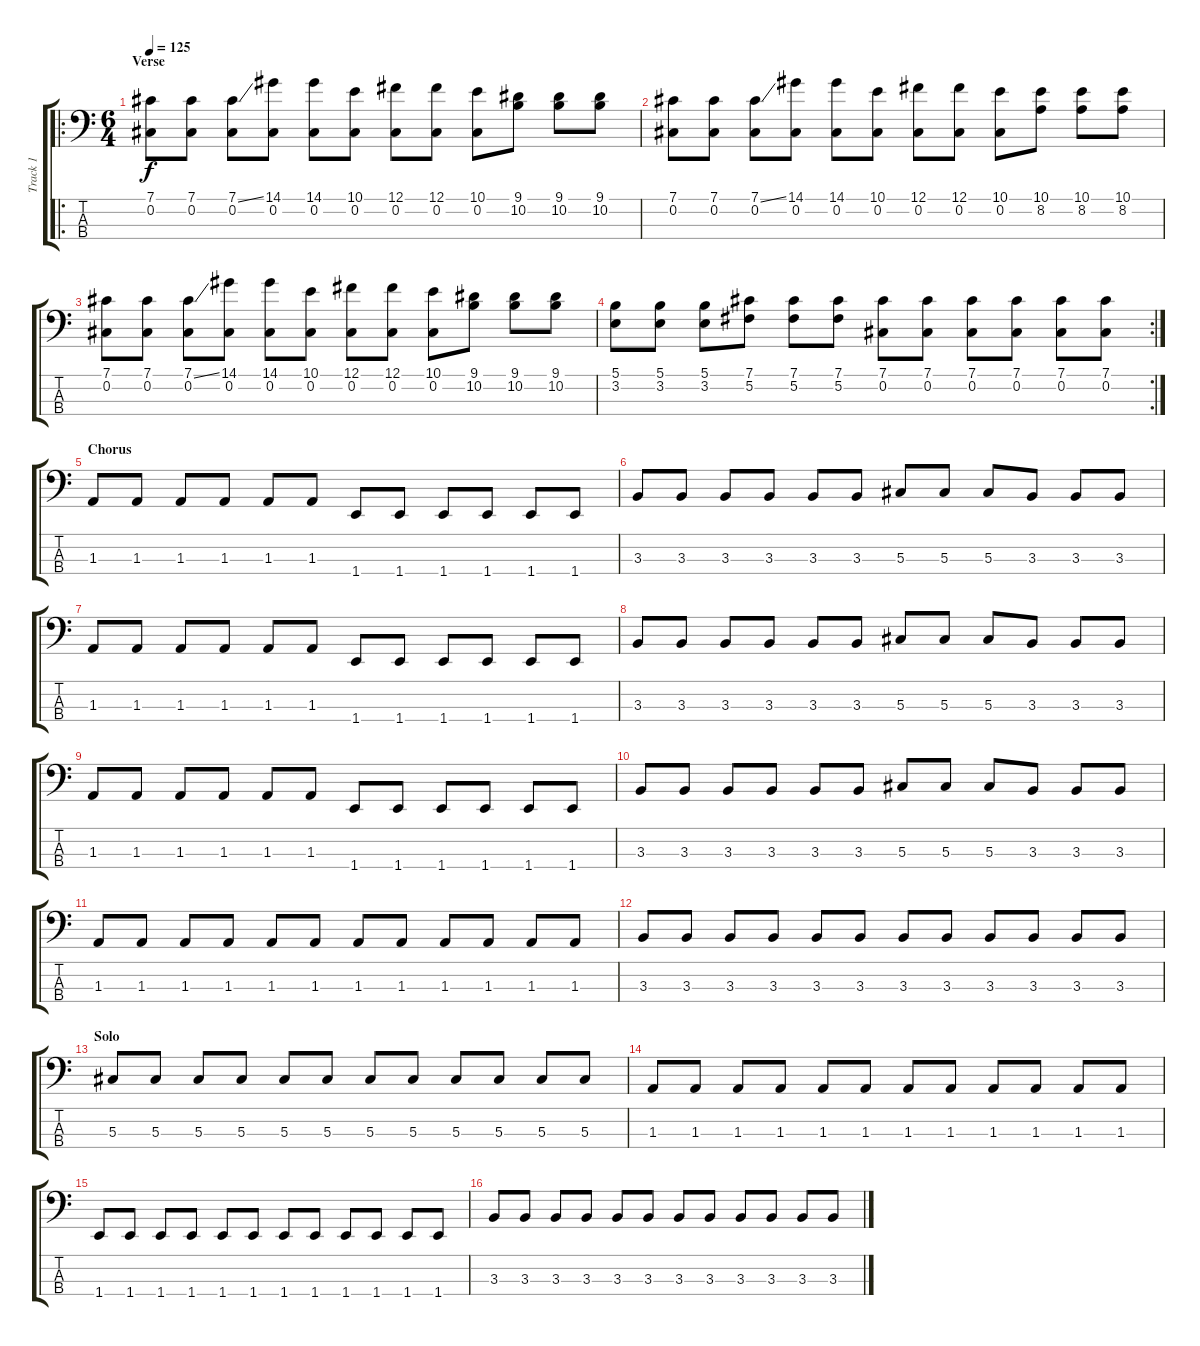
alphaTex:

\track ("Track 1" "Track 1") {instrument electricbasspick}
\staff {score tabs}
\tuning (Gb2 Db2 Ab1 Eb1) {hide}
\ro
\ts (6 4)
\section ("" "Verse")
\tempo 125
\clef f4
\ks c
(7.1 0.2).8{dy f} (7.1 0.2).8 (7.1{ss} 0.2).8 (14.1 0.2).8 (14.1 0.2).8 (10.1 0.2).8 (12.1 0.2).8 (12.1 0.2).8 (10.1 0.2).8 (9.1 10.2).8 (9.1 10.2).8 (9.1 10.2).8 |
(7.1 0.2).8 (7.1 0.2).8 (7.1{ss} 0.2).8 (14.1 0.2).8 (14.1 0.2).8 (10.1 0.2).8 (12.1 0.2).8 (12.1 0.2).8 (10.1 0.2).8 (10.1 8.2).8 (10.1 8.2).8 (10.1 8.2).8 |
(7.1 0.2).8 (7.1 0.2).8 (7.1{ss} 0.2).8 (14.1 0.2).8 (14.1 0.2).8 (10.1 0.2).8 (12.1 0.2).8 (12.1 0.2).8 (10.1 0.2).8 (9.1 10.2).8 (9.1 10.2).8 (9.1 10.2).8 |
\rc 2
(5.1 3.2).8 (5.1 3.2).8 (5.1 3.2).8 (7.1 5.2).8 (7.1 5.2).8 (7.1 5.2).8 (7.1 0.2).8 (7.1 0.2).8 (7.1 0.2).8 (7.1 0.2).8 (7.1 0.2).8 (7.1 0.2).8 |
\section ("" "Chorus")
1.3.8 1.3.8 1.3.8 1.3.8 1.3.8 1.3.8 1.4.8 1.4.8 1.4.8 1.4.8 1.4.8 1.4.8 |
3.3.8 3.3.8 3.3.8 3.3.8 3.3.8 3.3.8 5.3.8 5.3.8 5.3.8 3.3.8 3.3.8 3.3.8 |
1.3.8 1.3.8 1.3.8 1.3.8 1.3.8 1.3.8 1.4.8 1.4.8 1.4.8 1.4.8 1.4.8 1.4.8 |
3.3.8 3.3.8 3.3.8 3.3.8 3.3.8 3.3.8 5.3.8 5.3.8 5.3.8 3.3.8 3.3.8 3.3.8 |
1.3.8 1.3.8 1.3.8 1.3.8 1.3.8 1.3.8 1.4.8 1.4.8 1.4.8 1.4.8 1.4.8 1.4.8 |
3.3.8 3.3.8 3.3.8 3.3.8 3.3.8 3.3.8 5.3.8 5.3.8 5.3.8 3.3.8 3.3.8 3.3.8 |
1.3.8 1.3.8 1.3.8 1.3.8 1.3.8 1.3.8 1.3.8 1.3.8 1.3.8 1.3.8 1.3.8 1.3.8 |
3.3.8 3.3.8 3.3.8 3.3.8 3.3.8 3.3.8 3.3.8 3.3.8 3.3.8 3.3.8 3.3.8 3.3.8 |
\section ("" "Solo")
5.3.8 5.3.8 5.3.8 5.3.8 5.3.8 5.3.8 5.3.8 5.3.8 5.3.8 5.3.8 5.3.8 5.3.8 |
1.3.8 1.3.8 1.3.8 1.3.8 1.3.8 1.3.8 1.3.8 1.3.8 1.3.8 1.3.8 1.3.8 1.3.8 |
1.4.8 1.4.8 1.4.8 1.4.8 1.4.8 1.4.8 1.4.8 1.4.8 1.4.8 1.4.8 1.4.8 1.4.8 |
3.3.8 3.3.8 3.3.8 3.3.8 3.3.8 3.3.8 3.3.8 3.3.8 3.3.8 3.3.8 3.3.8 3.3.8
